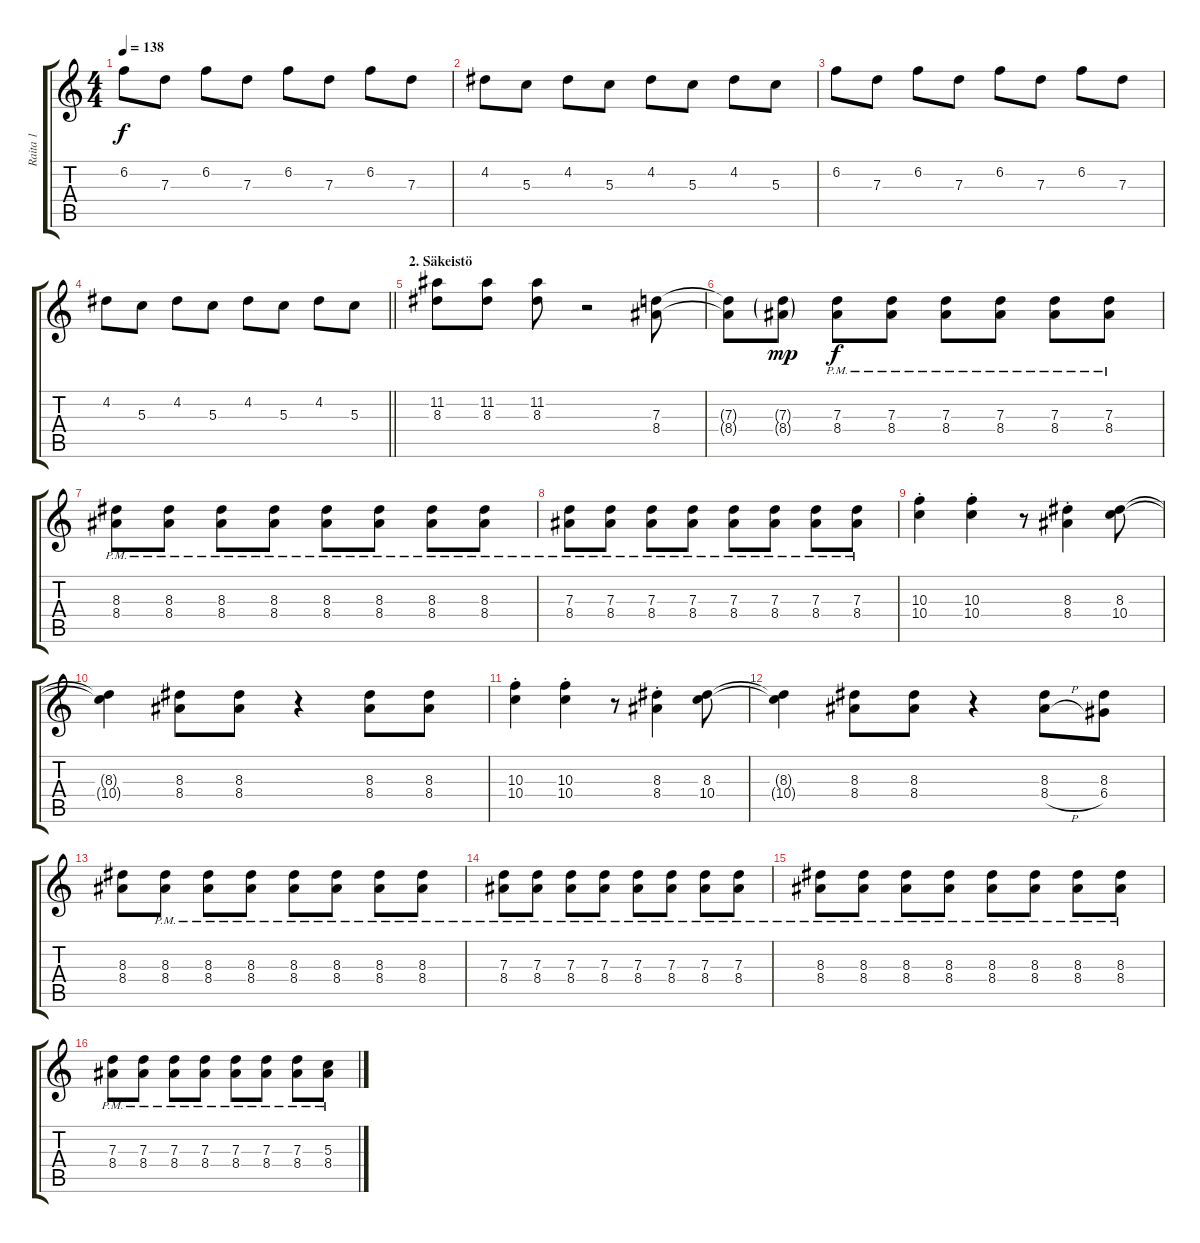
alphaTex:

\track ("Raita 1" "Raita 1") {instrument overdrivenguitar}
\staff {score tabs}
\tuning (E4 B3 G3 D3 A2 E2) {hide}
\ts (4 4)
\tempo 138
\clef g2
\ks c
6.2.8{dy f} 7.3.8 6.2.8 7.3.8 6.2.8 7.3.8 6.2.8 7.3.8 |
4.2.8 5.3.8 4.2.8 5.3.8 4.2.8 5.3.8 4.2.8 5.3.8 |
6.2.8 7.3.8 6.2.8 7.3.8 6.2.8 7.3.8 6.2.8 7.3.8 |
\barLineRight lightlight
4.2.8 5.3.8 4.2.8 5.3.8 4.2.8 5.3.8 4.2.8 5.3.8 |
\section ("" "2. Säkeistö")
(11.2 8.3).8 (11.2 8.3).8 (11.2 8.3).8 r.2 (7.3 8.4).8 |
(7.3{t} 8.4{t}).8 (7.3{g} 8.4{g}).8{dy mp} (7.3{pm} 8.4{pm}).8{dy f} (7.3{pm} 8.4{pm}).8 (7.3{pm} 8.4{pm}).8 (7.3{pm} 8.4{pm}).8 (7.3{pm} 8.4{pm}).8 (7.3{pm} 8.4{pm}).8 |
(8.3{pm} 8.4{pm}).8 (8.3{pm} 8.4{pm}).8 (8.3{pm} 8.4{pm}).8 (8.3{pm} 8.4{pm}).8 (8.3{pm} 8.4{pm}).8 (8.3{pm} 8.4{pm}).8 (8.3{pm} 8.4{pm}).8 (8.3{pm} 8.4{pm}).8 |
(7.3{pm} 8.4{pm}).8 (7.3{pm} 8.4{pm}).8 (7.3{pm} 8.4{pm}).8 (7.3{pm} 8.4{pm}).8 (7.3{pm} 8.4{pm}).8 (7.3{pm} 8.4{pm}).8 (7.3{pm} 8.4{pm}).8 (7.3{pm} 8.4{pm}).8 |
(10.3{st} 10.4{st}).4 (10.3{st} 10.4{st}).4 r.8 (8.3{st} 8.4{st}).4 (8.3 10.4).8 |
(8.3{t} 10.4{t}).4 (8.3 8.4).8 (8.3 8.4).8 r.4 (8.3 8.4).8 (8.3 8.4).8 |
(10.3{st} 10.4{st}).4 (10.3{st} 10.4{st}).4 r.8 (8.3{st} 8.4{st}).4 (8.3 10.4).8 |
(8.3{t} 10.4{t}).4 (8.3 8.4).8 (8.3 8.4).8 r.4 (8.3 8.4{h}).8{beam Down} (8.3 6.4).8{beam Down} |
(8.3 8.4).8 (8.3{pm} 8.4{pm}).8 (8.3{pm} 8.4{pm}).8 (8.3{pm} 8.4{pm}).8 (8.3{pm} 8.4{pm}).8 (8.3{pm} 8.4{pm}).8 (8.3{pm} 8.4{pm}).8 (8.3{pm} 8.4{pm}).8 |
(7.3{pm} 8.4{pm}).8 (7.3{pm} 8.4{pm}).8 (7.3{pm} 8.4{pm}).8 (7.3{pm} 8.4{pm}).8 (7.3{pm} 8.4{pm}).8 (7.3{pm} 8.4{pm}).8 (7.3{pm} 8.4{pm}).8 (7.3{pm} 8.4{pm}).8 |
(8.3{pm} 8.4{pm}).8 (8.3{pm} 8.4{pm}).8 (8.3{pm} 8.4{pm}).8 (8.3{pm} 8.4{pm}).8 (8.3{pm} 8.4{pm}).8 (8.3{pm} 8.4{pm}).8 (8.3{pm} 8.4{pm}).8 (8.3{pm} 8.4{pm}).8 |
(7.3{pm} 8.4{pm}).8 (7.3{pm} 8.4{pm}).8 (7.3{pm} 8.4{pm}).8 (7.3{pm} 8.4{pm}).8 (7.3{pm} 8.4{pm}).8 (7.3{pm} 8.4{pm}).8 (7.3{pm} 8.4{pm}).8 (5.3{pm} 8.4{pm}).8
